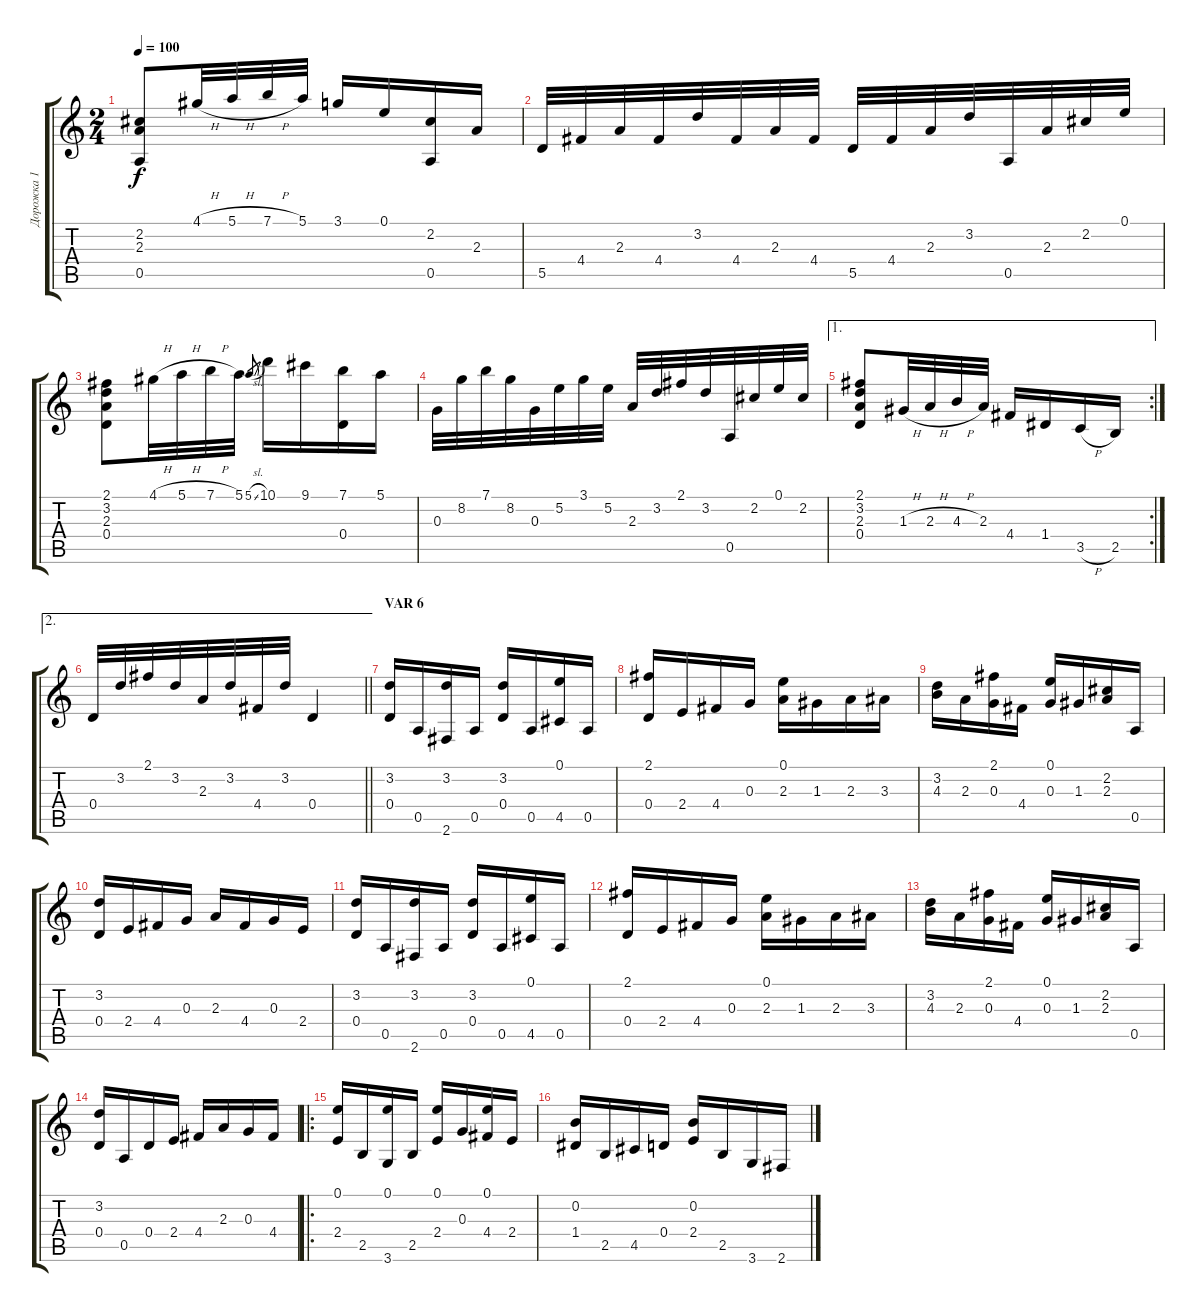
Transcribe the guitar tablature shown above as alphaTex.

\track ("Дорожка 1" "Дорожка 1") {instrument acousticguitarnylon}
\staff {score tabs}
\tuning (E4 B3 G3 D3 A2 E2) {hide}
\ts (2 4)
\tempo 100
\clef g2
\ks c
(2.2 2.3 0.5).8{dy f} 4.1{h}.32 5.1{h}.32 7.1{h}.32 5.1.32 3.1.16 0.1.16 (2.2 0.5).16 2.3.16 |
5.5.32 4.4.32 2.3.32 4.4.32 3.2.32 4.4.32 2.3.32 4.4.32 5.5.32 4.4.32 2.3.32 3.2.32 0.5.32 2.3.32 2.2.32 0.1.32 |
(2.1 3.2 2.3 0.4).8 4.1{h}.32 5.1{h}.32 7.1{h}.32 5.1.32 5.1{sl}.8{gr} 10.1.16 9.1.16 (7.1 0.4).16 5.1.16 |
0.3.32 8.2.32 7.1.32 8.2.32 0.3.32 5.2.32 3.1.32 5.2.32 2.3.32 3.2.32 2.1.32 3.2.32 0.5.32 2.2.32 0.1.32 2.2.32 |
\ae 1
\rc 2
(2.1 3.2 2.3 0.4).8 1.3{h}.32 2.3{h}.32 4.3{h}.32 2.3.32 4.4.16 1.4.16 3.5{h}.16 2.5.16 |
\ae 2
\barLineRight lightlight
0.4.32 3.2.32 2.1.32 3.2.32 2.3.32 3.2.32 4.4.32 3.2.32 0.4.4 |
\section ("" "VAR 6")
(3.2 0.4).16 0.5.16 (3.2 2.6).16 0.5.16 (3.2 0.4).16 0.5.16 (0.1 4.5).16 0.5.16 |
(2.1 0.4).16 2.4.16 4.4.16 0.3.16 (0.1 2.3).16 1.3.16 2.3.16 3.3.16 |
(3.2 4.3).16 2.3.16 (2.1 0.3).16 4.4.16 (0.1 0.3).16 1.3.16 (2.2 2.3).16 0.5.16 |
(3.2 0.4).16 2.4.16 4.4.16 0.3.16 2.3.16 4.4.16 0.3.16 2.4.16 |
(3.2 0.4).16 0.5.16 (3.2 2.6).16 0.5.16 (3.2 0.4).16 0.5.16 (0.1 4.5).16 0.5.16 |
(2.1 0.4).16 2.4.16 4.4.16 0.3.16 (0.1 2.3).16 1.3.16 2.3.16 3.3.16 |
(3.2 4.3).16 2.3.16 (2.1 0.3).16 4.4.16 (0.1 0.3).16 1.3.16 (2.2 2.3).16 0.5.16 |
(3.2 0.4).16 0.5.16 0.4.16 2.4.16 4.4.16 2.3.16 0.3.16 4.4.16 |
\ro
(0.1 2.4).16 2.5.16 (0.1 3.6).16 2.5.16 (0.1 2.4).16 0.3.16 (0.1 4.4).16 2.4.16 |
(0.2 1.4).16 2.5.16 4.5.16 0.4.16 (0.2 2.4).16 2.5.16 3.6.16 2.6.16
